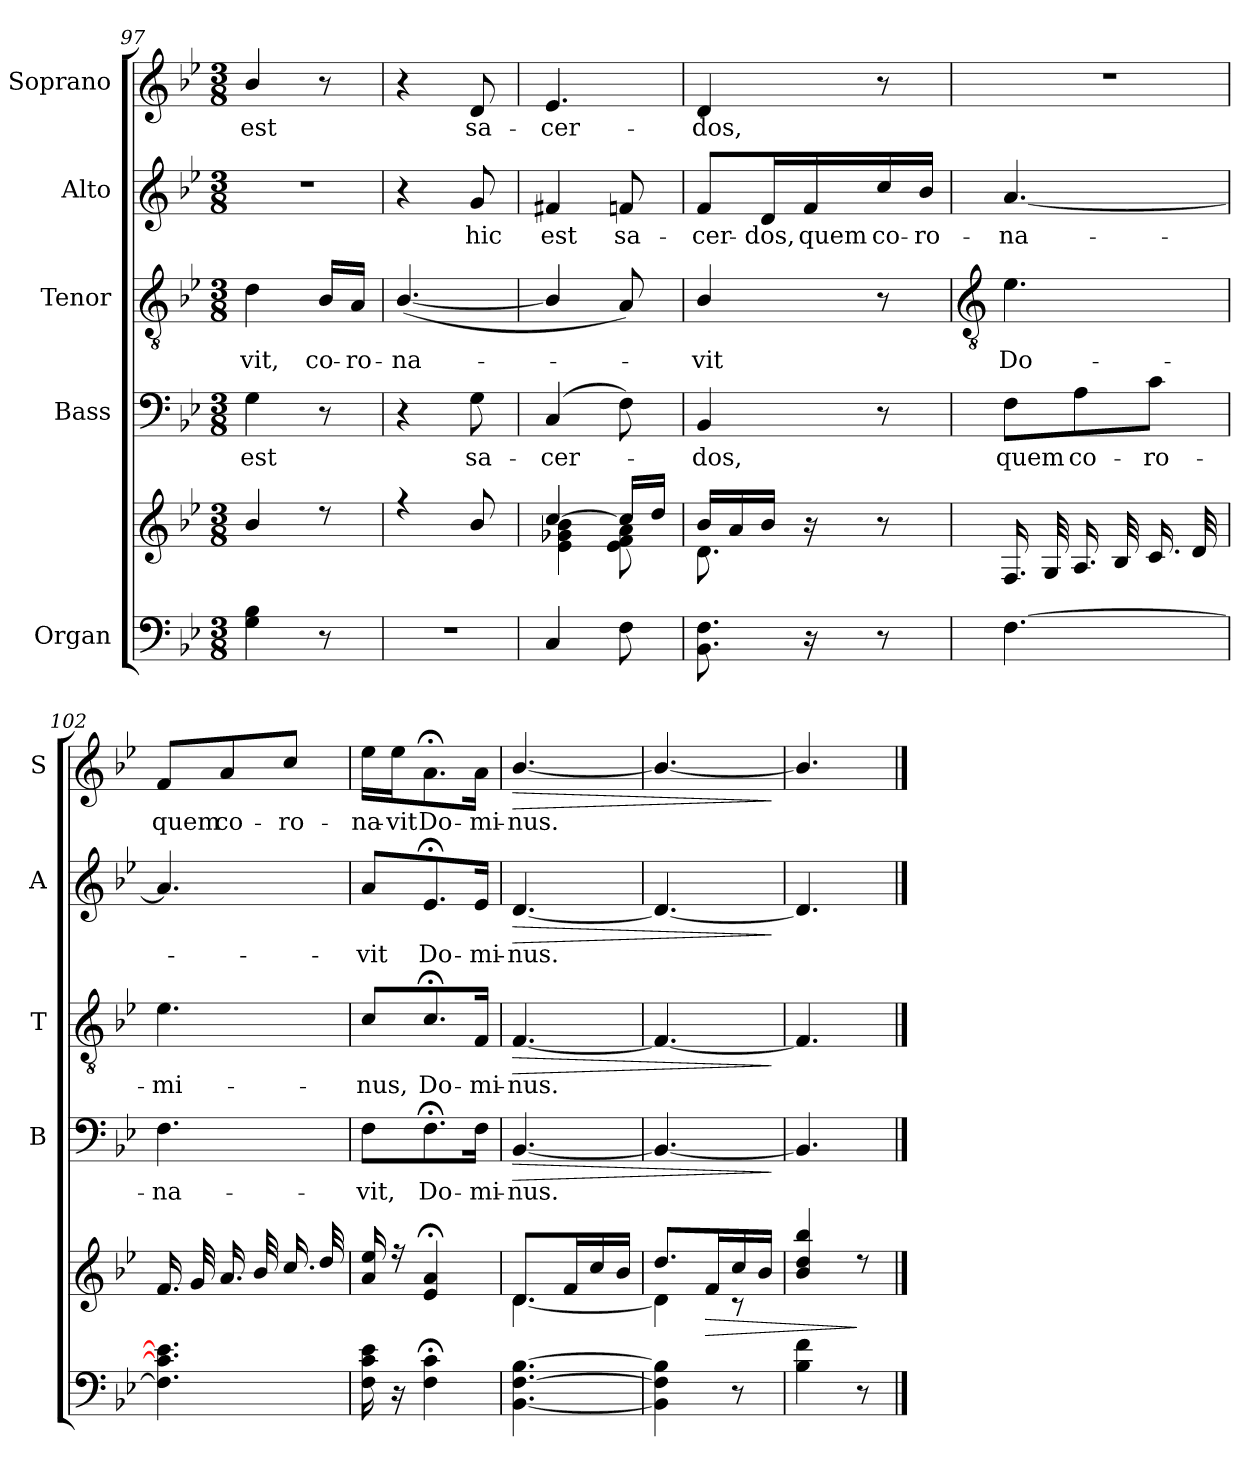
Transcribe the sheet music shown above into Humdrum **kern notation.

**kern	**kern	**dynam	**kern	**text	**dynam	**kern	**text	**dynam	**kern	**text	**dynam	**kern	**text	**dynam
*part5	*part5	*part5	*part4	*part4	*part4	*part3	*part3	*part3	*part2	*part2	*part2	*part1	*part1	*part1
*staff6	*staff5	*staff5/6	*staff4	*staff4	*staff4	*staff3	*staff3	*staff3	*staff2	*staff2	*staff2	*staff1	*staff1	*staff1
*I"Organ	*	*	*I"Bass	*	*	*I"Tenor	*	*	*I"Alto	*	*	*I"Soprano	*	*
*	*	*	*I'B	*	*	*I'T	*	*	*I'A	*	*	*I'S	*	*
*clefF4	*clefG2	*	*clefF4	*	*	*clefGv2	*	*	*clefG2	*	*	*clefG2	*	*
*k[b-e-]	*k[b-e-]	*	*k[b-e-]	*	*	*k[b-e-]	*	*	*k[b-e-]	*	*	*k[b-e-]	*	*
*B-:	*B-:	*	*B-:	*	*	*B-:	*	*	*B-:	*	*	*B-:	*	*
*M3/8	*M3/8	*	*M3/8	*	*	*M3/8	*	*	*M3/8	*	*	*M3/8	*	*
=97	=97	=97	=97	=97	=97	=97	=97	=97	=97	=97	=97	=97	=97	=97
*	*^	*	*	*	*	*	*	*	*	*	*	*	*	*
!	!	!LO:N:vis=1	!	!	!LO:LY:b	!	!	!LO:LY:b	!	!LO:N:vis=1	!	!	!	!LO:LY:b	!
4G 4B-	4b-	4.ryy	.	4G	est	.	4d	vit,	.	4.r	.	.	4b-/	est	.
!	!	!	!	!	!	!	!	!LO:LY:b	!	!	!	!	!	!	!
8r	8r	.	.	8r	.	.	16B-/LL	co-	.	.	.	.	8r	.	.
!	!	!	!	!	!	!	!	!LO:LY:b	!	!	!	!	!	!	!
.	.	.	.	.	.	.	16A/JJ	-ro-	.	.	.	.	.	.	.
=98	=98	=98	=98	=98	=98	=98	=98	=98	=98	=98	=98	=98	=98	=98	=98
!LO:N:vis=1	!	!LO:N:vis=1	!	!	!	!	!	!LO:LY:b	!	!	!	!	!	!	!
4.r	4r	4.ryy	.	4r	.	.	(<[4.B-/	-na-	.	4r	.	.	4r	.	.
!	!	!	!	!	!LO:LY:b	!	!	!	!	!	!LO:LY:b	!	!	!LO:LY:b	!
.	8b-	.	.	8G	sa-	.	.	.	.	8g	hic	.	8d	sa-	.
=99	=99	=99	=99	=99	=99	=99	=99	=99	=99	=99	=99	=99	=99	=99	=99
!	!	!	!	!	!LO:LY:b	!	!	!	!	!	!LO:LY:b	!	!	!LO:LY:b	!
4C	[4cc/	4e-\ 4g-X\ 4b-\	.	(<4C	-cer-	.	4B-/]	.	.	4f#X	est	.	4.e-	-cer-	.
!	!	!	!	!	!	!	!	!	!	!	!LO:LY:b	!	!	!	!
8F	16cc/LL]	8e-\ 8f\ 8a\	.	8F)	.	.	8A)	.	.	8fn	sa-	.	.	.	.
.	16dd/JJ	.	.	.	.	.	.	.	.	.	.	.	.	.	.
=100	=100	=100	=100	=100	=100	=100	=100	=100	=100	=100	=100	=100	=100	=100	=100
!	!	!	!	!	!LO:LY:b	!	!	!LO:LY:b	!	!	!LO:LY:b	!	!	!LO:LY:b	!
8.BB- 8.F	16b-LL	8.d\	.	4BB-	dos,	.	4B-/	vit	.	8f/L	-cer-	.	4d	-dos,	.
.	16a	.	.	.	.	.	.	.	.	.	.	.	.	.	.
!	!	!	!	!	!	!	!	!	!	!	!LO:LY:b	!	!	!	!
.	16b-JJ	.	.	.	.	.	.	.	.	16d/L	-dos,	.	.	.	.
!	!	!	!	!	!	!	!	!	!	!	!LO:LY:b	!	!	!	!
16r	16r	16ryy	.	.	.	.	.	.	.	16f/	quem	.	.	.	.
!	!	!	!	!	!	!	!	!	!	!	!LO:LY:b	!	!	!	!
8r	8r	8ryy	.	8r	.	.	8r	.	.	16cc/	co-	.	8r	.	.
!	!	!	!	!	!	!	!	!	!	!	!LO:LY:b	!	!	!	!
.	.	.	.	.	.	.	.	.	.	16b-/JJ	-ro-	.	.	.	.
!!LO:LB:g=z
=101	=101	=101	=101	=101	=101	=101	=101	=101	=101	=101	=101	=101	=101	=101	=101
*	*	*	*	*	*	*	*clefGv2	*	*	*	*	*	*	*	*
!	!	!LO:N:vis=1	!	!	!LO:LY:b	!	!	!LO:LY:b	!	!	!LO:LY:b	!	!LO:N:vis=1	!	!
[4.F	16.FLL	4.ryy	.	8F\L	quem	.	4.e-	Do-	.	[4.a	-na-	.	4.r	.	.
.	32GL	.	.	.	.	.	.	.	.	.	.	.	.	.	.
!	!	!	!	!	!LO:LY:b	!	!	!	!	!	!	!	!	!	!
.	16.A	.	.	8A\	co-	.	.	.	.	.	.	.	.	.	.
.	32B-L	.	.	.	.	.	.	.	.	.	.	.	.	.	.
!	!	!	!	!	!LO:LY:b	!	!	!	!	!	!	!	!	!	!
.	16.c	.	.	8c\J	-ro-	.	.	.	.	.	.	.	.	.	.
.	32dJJ	.	.	.	.	.	.	.	.	.	.	.	.	.	.
=102	=102	=102	=102	=102	=102	=102	=102	=102	=102	=102	=102	=102	=102	=102	=102
!	!	!LO:N:vis=1	!	!	!LO:LY:b	!	!	!LO:LY:b	!	!	!	!	!	!LO:LY:b	!
4.F] 4.c] 4.e-]	16.fLL	4.ryy	.	4.F	-na-	.	4.e-	-mi-	.	4.a]	.	.	8f/L	quem	.
.	32gL	.	.	.	.	.	.	.	.	.	.	.	.	.	.
!	!	!	!	!	!	!	!	!	!	!	!	!	!	!LO:LY:b	!
.	16.a	.	.	.	.	.	.	.	.	.	.	.	8a/	co-	.
.	32b-L	.	.	.	.	.	.	.	.	.	.	.	.	.	.
!	!	!	!	!	!	!	!	!	!	!	!	!	!	!LO:LY:b	!
.	16.cc	.	.	.	.	.	.	.	.	.	.	.	8cc/J	-ro-	.
.	32ddJJ	.	.	.	.	.	.	.	.	.	.	.	.	.	.
=103	=103	=103	=103	=103	=103	=103	=103	=103	=103	=103	=103	=103	=103	=103	=103
!	!	!LO:N:vis=1	!	!	!LO:LY:b	!	!	!LO:LY:b	!	!	!LO:LY:b	!	!	!LO:LY:b	!
16F 16c 16e-	16a 16ee-	4.ryy	.	8F\L	-vit,	.	8c/L	-nus,	.	8a/L	vit	.	16ee-\LL	-na-	.
!	!	!	!	!	!	!	!	!	!	!	!	!	!	!LO:LY:b	!
16r	16r	.	.	.	.	.	.	.	.	.	.	.	16ee-\J	-vit	.
!	!	!	!	!	!LO:LY:b	!	!	!LO:LY:b	!	!	!LO:LY:b	!	!	!LO:LY:b	!
4F; 4c;	4e-;< 4a;<	.	.	8.F;<\	Do-	.	8.c;</	Do-	.	8.e-;</	Do-	.	8.a;<\	Do-	.
!	!	!	!	!	!LO:LY:b	!	!	!LO:LY:b	!	!	!LO:LY:b	!	!	!LO:LY:b	!
.	.	.	.	16F\Jk	-mi-	.	16F/Jk	-mi-	.	16e-/Jk	-mi-	.	16a\Jk	-mi-	.
=104	=104	=104	=104	=104	=104	=104	=104	=104	=104	=104	=104	=104	=104	=104	=104
!	!	!	!	!	!LO:LY:b	!LO:HP:b	!	!LO:LY:b	!LO:HP:b	!	!LO:LY:b	!LO:HP:b	!	!LO:LY:b	!LO:HP:b
[4.BB- [4.F [4.B-	8.dL	[4.d\	.	[4.BB-	-nus.	>	[4.F	-nus.	>	[4.d	-nus.	>	[4.b-/	-nus.	>
.	16fL	.	.	.	.	.	.	.	.	.	.	.	.	.	.
.	16cc	.	.	.	.	.	.	.	.	.	.	.	.	.	.
.	16b-JJ	.	.	.	.	.	.	.	.	.	.	.	.	.	.
=105	=105	=105	=105	=105	=105	=105	=105	=105	=105	=105	=105	=105	=105	=105	=105
4BB-] 4F] 4B-]	8.ddL	4d\]	.	4.BB-_	.	.	4.F_	.	.	4.d_	.	.	4.b-/_	.	.
!	!	!	!LO:HP:b	!	!	!	!	!	!	!	!	!	!	!	!
.	16fL	.	>	.	.	.	.	.	.	.	.	.	.	.	.
8r	16cc	8r	.	.	.	.	.	.	.	.	.	.	.	.	.
.	16b-JJ	.	.	.	.	.	.	.	.	.	.	.	.	.	.
*	*v	*v	*	*	*	*	*	*	*	*	*	*	*	*	*
.	.	.	.	.	]	.	.	]	.	.	]	.	.	]
=106	=106	=106	=106	=106	=106	=106	=106	=106	=106	=106	=106	=106	=106	=106
*	*^	*	*	*	*	*	*	*	*	*	*	*	*	*
4B- 4f	4b- 4dd 4bb-	4.ryy	.	4.BB-]	.	.	4.F]	.	.	4.d]	.	.	4.b-/]	.	.
8r	8r	.	]	.	.	.	.	.	.	.	.	.	.	.	.
*	*v	*v	*	*	*	*	*	*	*	*	*	*	*	*	*
==	==	==	==	==	==	==	==	==	==	==	==	==	==	==
*-	*-	*-	*-	*-	*-	*-	*-	*-	*-	*-	*-	*-	*-	*-
